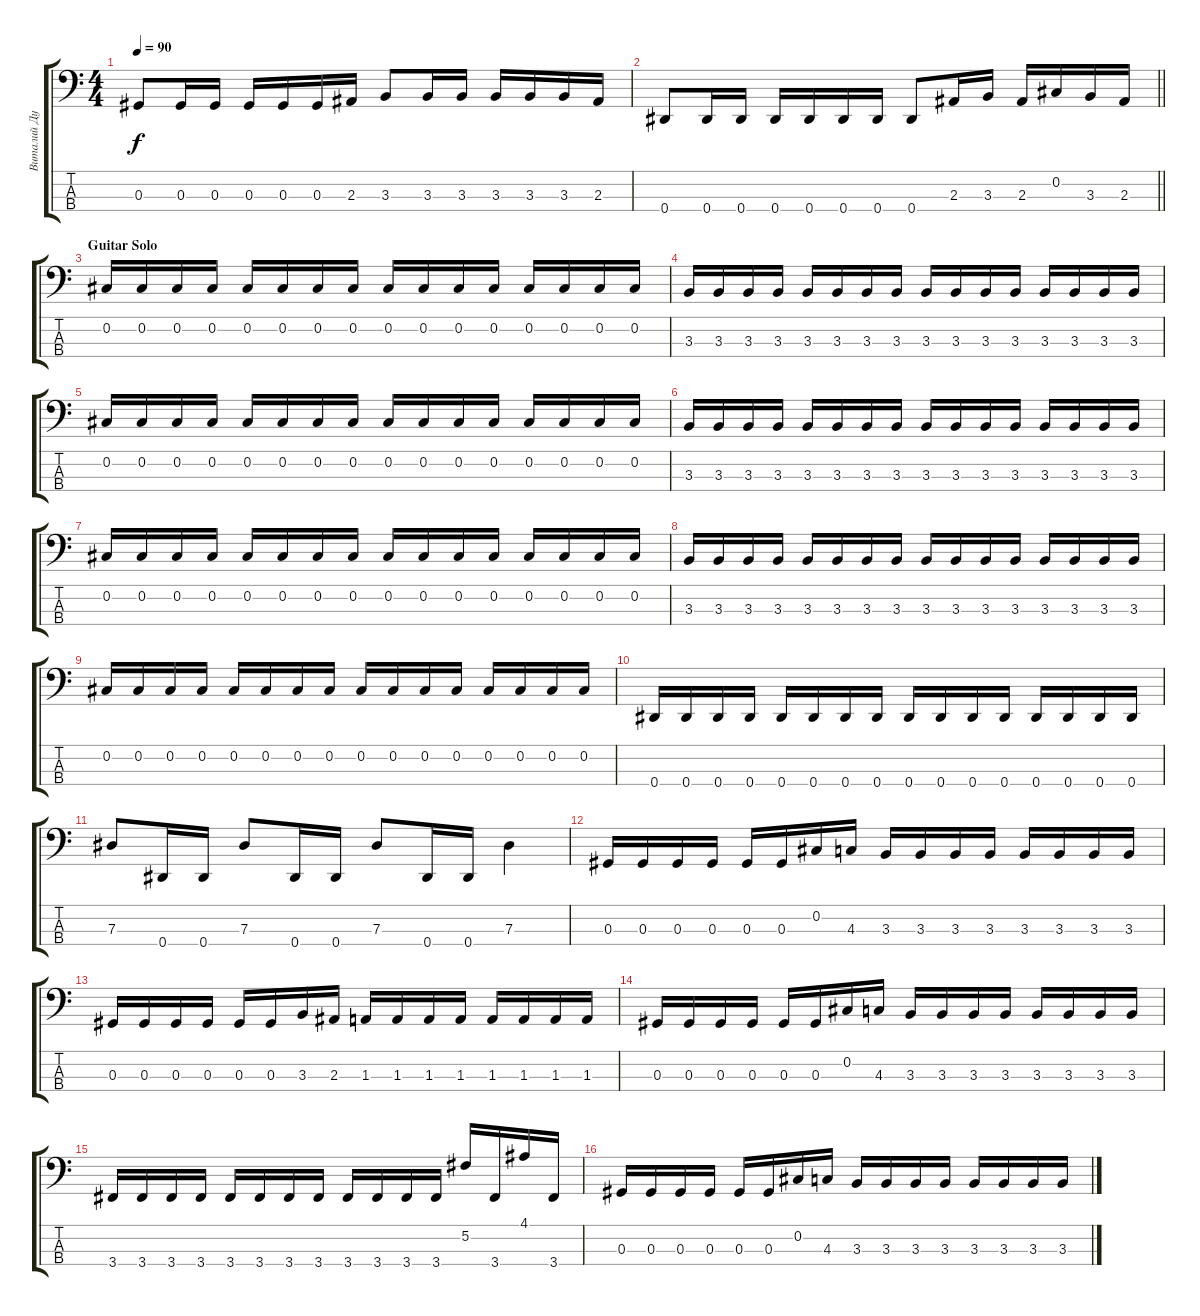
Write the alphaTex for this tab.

\track ("Виталий Дубинин" "Виталий Ду") {instrument electricbassfinger}
\staff {score tabs}
\tuning (Gb2 Db2 Ab1 Eb1) {hide}
\ts (4 4)
\tempo 90
\clef f4
\ks c
0.3.8{dy f} 0.3.16 0.3.16 0.3.16 0.3.16 0.3.16 2.3.16 3.3.8 3.3.16 3.3.16 3.3.16 3.3.16 3.3.16 2.3.16 |
\barLineRight lightlight
0.4.8 0.4.16 0.4.16 0.4.16 0.4.16 0.4.16 0.4.16 0.4.8 2.3.16 3.3.16 2.3.16 0.2.16 3.3.16 2.3.16 |
\section ("" "Guitar Solo")
0.2.16 0.2.16 0.2.16 0.2.16 0.2.16 0.2.16 0.2.16 0.2.16 0.2.16 0.2.16 0.2.16 0.2.16 0.2.16 0.2.16 0.2.16 0.2.16 |
3.3.16 3.3.16 3.3.16 3.3.16 3.3.16 3.3.16 3.3.16 3.3.16 3.3.16 3.3.16 3.3.16 3.3.16 3.3.16 3.3.16 3.3.16 3.3.16 |
0.2.16 0.2.16 0.2.16 0.2.16 0.2.16 0.2.16 0.2.16 0.2.16 0.2.16 0.2.16 0.2.16 0.2.16 0.2.16 0.2.16 0.2.16 0.2.16 |
3.3.16 3.3.16 3.3.16 3.3.16 3.3.16 3.3.16 3.3.16 3.3.16 3.3.16 3.3.16 3.3.16 3.3.16 3.3.16 3.3.16 3.3.16 3.3.16 |
0.2.16 0.2.16 0.2.16 0.2.16 0.2.16 0.2.16 0.2.16 0.2.16 0.2.16 0.2.16 0.2.16 0.2.16 0.2.16 0.2.16 0.2.16 0.2.16 |
3.3.16 3.3.16 3.3.16 3.3.16 3.3.16 3.3.16 3.3.16 3.3.16 3.3.16 3.3.16 3.3.16 3.3.16 3.3.16 3.3.16 3.3.16 3.3.16 |
0.2.16 0.2.16 0.2.16 0.2.16 0.2.16 0.2.16 0.2.16 0.2.16 0.2.16 0.2.16 0.2.16 0.2.16 0.2.16 0.2.16 0.2.16 0.2.16 |
0.4.16 0.4.16 0.4.16 0.4.16 0.4.16 0.4.16 0.4.16 0.4.16 0.4.16 0.4.16 0.4.16 0.4.16 0.4.16 0.4.16 0.4.16 0.4.16 |
7.3.8 0.4.16 0.4.16 7.3.8 0.4.16 0.4.16 7.3.8 0.4.16 0.4.16 7.3.4 |
0.3.16 0.3.16 0.3.16 0.3.16 0.3.16 0.3.16 0.2.16 4.3.16 3.3.16 3.3.16 3.3.16 3.3.16 3.3.16 3.3.16 3.3.16 3.3.16 |
0.3.16 0.3.16 0.3.16 0.3.16 0.3.16 0.3.16 3.3.16 2.3.16 1.3.16 1.3.16 1.3.16 1.3.16 1.3.16 1.3.16 1.3.16 1.3.16 |
0.3.16 0.3.16 0.3.16 0.3.16 0.3.16 0.3.16 0.2.16 4.3.16 3.3.16 3.3.16 3.3.16 3.3.16 3.3.16 3.3.16 3.3.16 3.3.16 |
3.4.16 3.4.16 3.4.16 3.4.16 3.4.16 3.4.16 3.4.16 3.4.16 3.4.16 3.4.16 3.4.16 3.4.16 5.2.16 3.4.16 4.1.16 3.4.16 |
0.3.16 0.3.16 0.3.16 0.3.16 0.3.16 0.3.16 0.2.16 4.3.16 3.3.16 3.3.16 3.3.16 3.3.16 3.3.16 3.3.16 3.3.16 3.3.16
